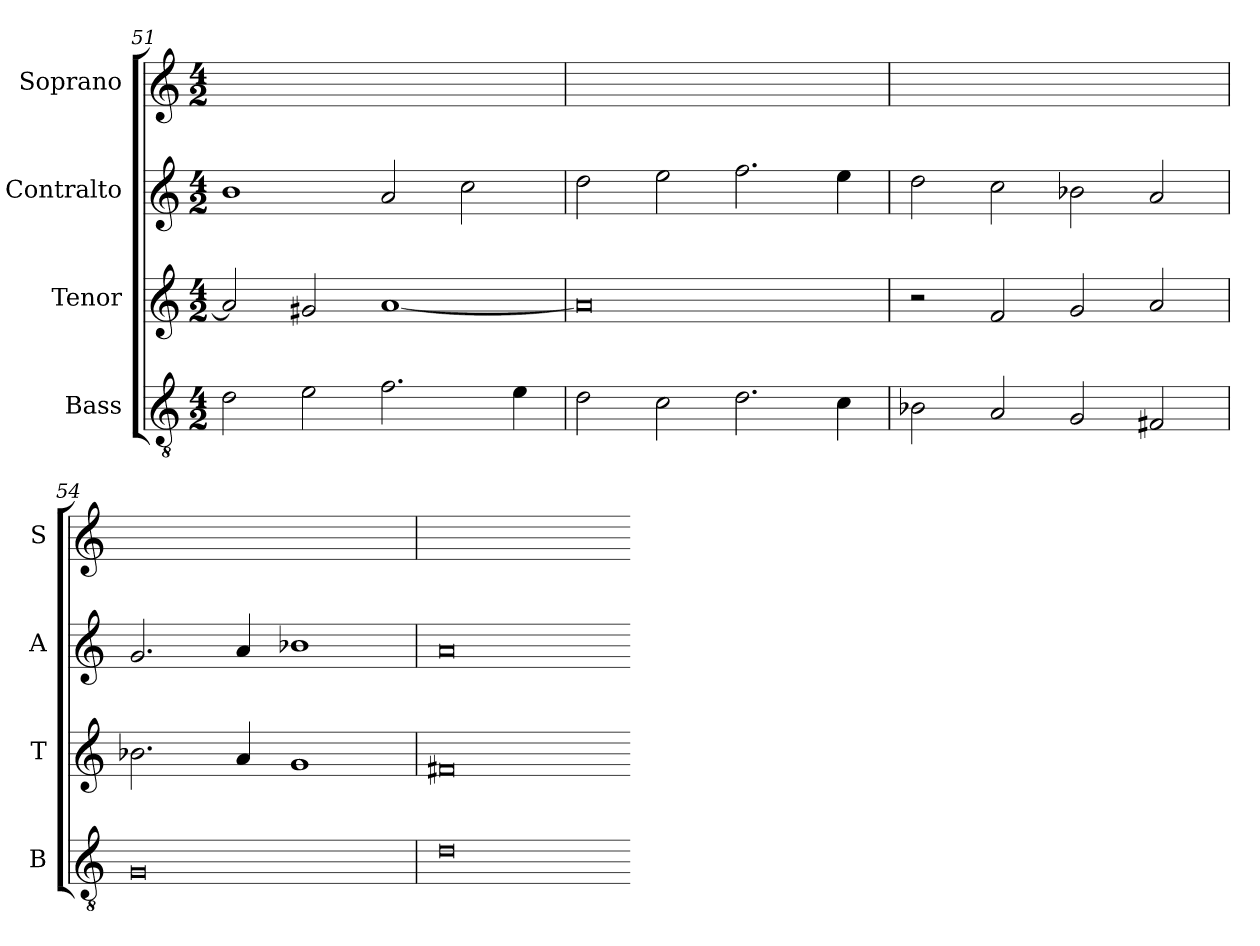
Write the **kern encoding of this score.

**kern	**kern	**kern	**kern
*part4	*part3	*part2	*part1
*staff4	*staff3	*staff2	*staff1
*I"Bass	*I"Tenor	*I"Contralto	*I"Soprano
*I'B	*I'T	*I'A	*I'S
*clefGv2	*clefG2	*clefG2	*clefG2
*k[]	*k[]	*k[]	*k[]
*D:dor	*D:dor	*D:dor	*D:dor
*M4/2	*M4/2	*M4/2	*M4/2
=51	=51	=51	=51
2d	2a]	1b	0ryy
2e	2g#X	.	.
2.f	[1a	2a	.
.	.	2cc	.
4e	.	.	.
=52	=52	=52	=52
2d	0a]	2dd	0ryy
2c	.	2ee	.
2.d	.	2.ff	.
4c	.	4ee	.
=53	=53	=53	=53
2B-X	2r	2dd	0ryy
2A	2f	2cc	.
2G	2g	2b-X	.
2F#X	2a	2a	.
=54	=54	=54	=54
0G	2.b-X	2.g	0ryy
.	4a	4a	.
.	1g	1b-X	.
=55	=55	=55	=55
0d	0f#X	0a	0ryy
=-	=-	=-	=-
*-	*-	*-	*-
